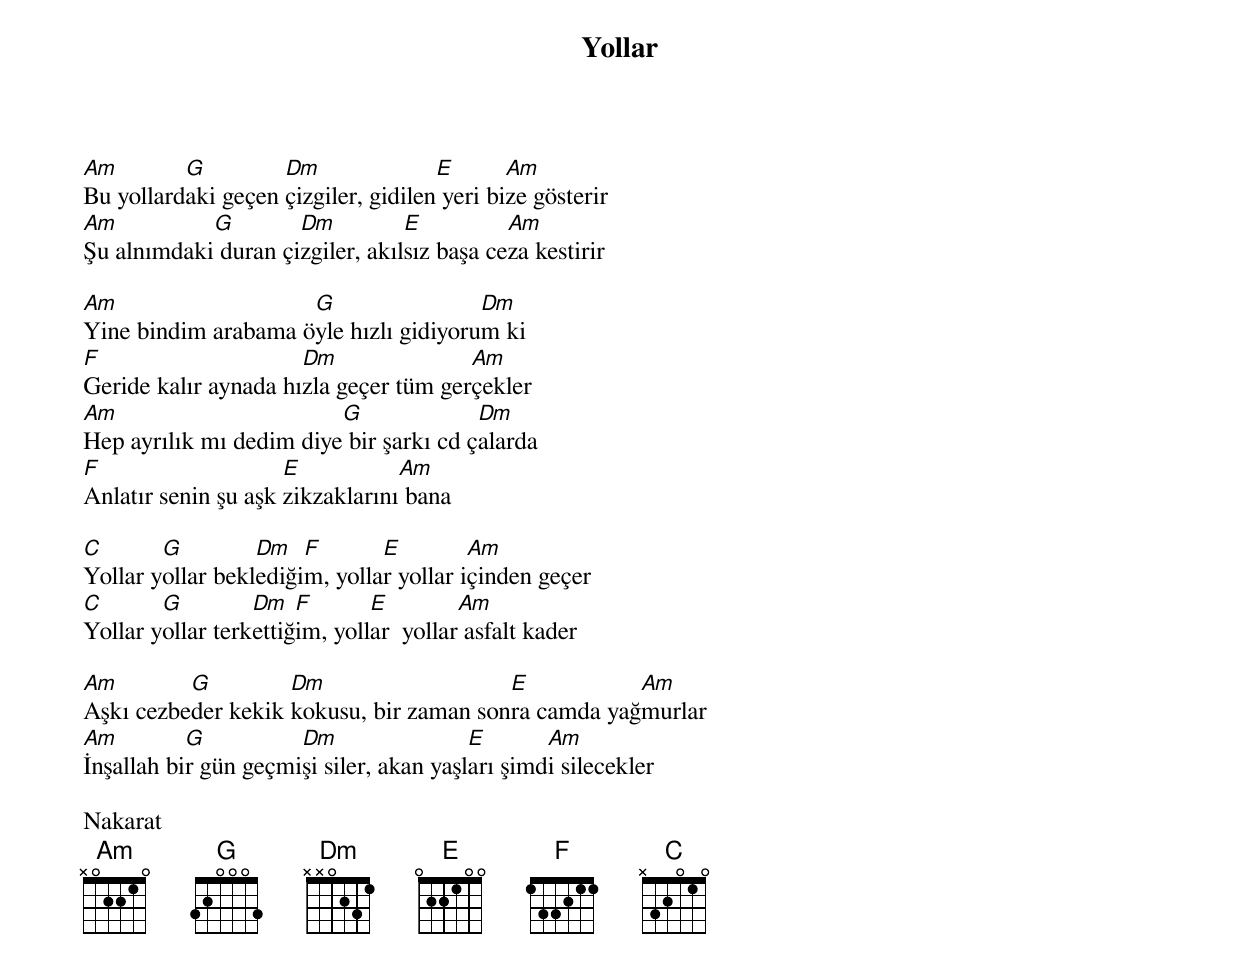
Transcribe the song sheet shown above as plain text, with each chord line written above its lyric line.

{title: Yollar}
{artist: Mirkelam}

Am        G         Dm               E       Am
Bu yollardaki geçen çizgiler, gidilen yeri bize gösterir
Am          G        Dm          E          Am
Şu alnımdaki duran çizgiler, akılsız başa ceza kestirir

Am                   G                 Dm
Yine bindim arabama öyle hızlı gidiyorum ki
F                     Dm               Am
Geride kalır aynada hızla geçer tüm gerçekler
Am                       G              Dm
Hep ayrılık mı dedim diye bir şarkı cd çalarda
F                    E           Am
Anlatır senin şu aşk zikzaklarını bana

C       G         Dm   F       E         Am
Yollar yollar beklediğim, yollar yollar içinden geçer
C       G         Dm   F       E         Am
Yollar yollar terkettiğim, yollar  yollar asfalt kader

Am        G         Dm                   E           Am
Aşkı cezbeder kekik kokusu, bir zaman sonra camda yağmurlar
Am         G          Dm                 E       Am
İnşallah bir gün geçmişi siler, akan yaşları şimdi silecekler

Nakarat
